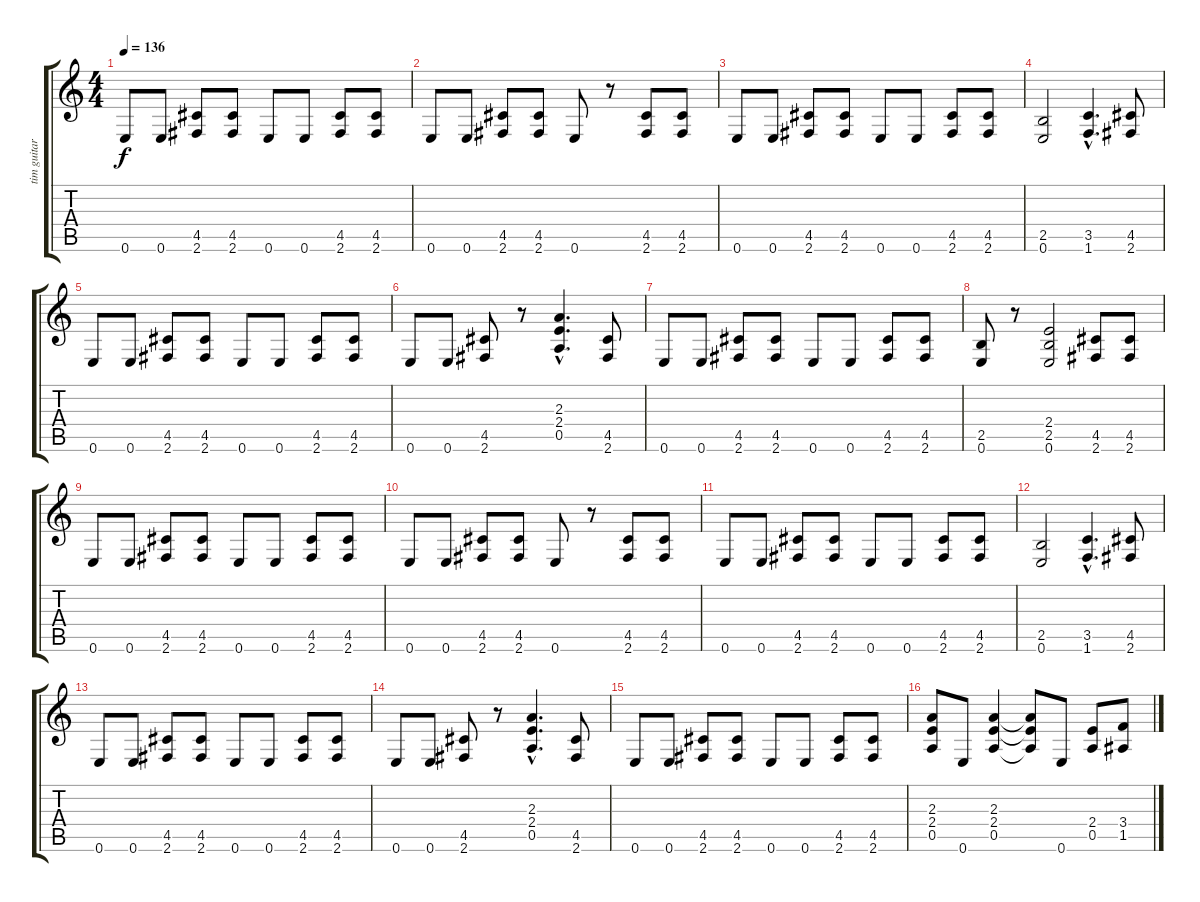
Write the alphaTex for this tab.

\track ("tim guitar 2" "tim guitar") {instrument distortionguitar}
\staff {score tabs}
\tuning (E4 B3 G3 D3 A2 E2) {hide}
\ts (4 4)
\tempo 136
\clef g2
\ks c
0.6.8{dy f} 0.6.8 (4.5 2.6).8 (4.5 2.6).8 0.6.8 0.6.8 (4.5 2.6).8 (4.5 2.6).8 |
0.6.8 0.6.8 (4.5 2.6).8 (4.5 2.6).8 0.6.8 r.8 (4.5 2.6).8 (4.5 2.6).8 |
0.6.8 0.6.8 (4.5 2.6).8 (4.5 2.6).8 0.6.8 0.6.8 (4.5 2.6).8 (4.5 2.6).8 |
(2.5 0.6).2 (3.5{hac} 1.6{hac}).4{d} (4.5 2.6).8 |
0.6.8 0.6.8 (4.5 2.6).8 (4.5 2.6).8 0.6.8 0.6.8 (4.5 2.6).8 (4.5 2.6).8 |
0.6.8 0.6.8 (4.5 2.6).8 r.8 (2.3{hac} 2.4{hac} 0.5{hac}).4{d} (4.5 2.6).8 |
0.6.8 0.6.8 (4.5 2.6).8 (4.5 2.6).8 0.6.8 0.6.8 (4.5 2.6).8 (4.5 2.6).8 |
(2.5 0.6).8 r.8 (2.4 2.5 0.6).2 (4.5 2.6).8 (4.5 2.6).8 |
0.6.8 0.6.8 (4.5 2.6).8 (4.5 2.6).8 0.6.8 0.6.8 (4.5 2.6).8 (4.5 2.6).8 |
0.6.8 0.6.8 (4.5 2.6).8 (4.5 2.6).8 0.6.8 r.8 (4.5 2.6).8 (4.5 2.6).8 |
0.6.8 0.6.8 (4.5 2.6).8 (4.5 2.6).8 0.6.8 0.6.8 (4.5 2.6).8 (4.5 2.6).8 |
(2.5 0.6).2 (3.5{hac} 1.6{hac}).4{d} (4.5 2.6).8 |
0.6.8 0.6.8 (4.5 2.6).8 (4.5 2.6).8 0.6.8 0.6.8 (4.5 2.6).8 (4.5 2.6).8 |
0.6.8 0.6.8 (4.5 2.6).8 r.8 (2.3{hac} 2.4{hac} 0.5{hac}).4{d} (4.5 2.6).8 |
0.6.8 0.6.8 (4.5 2.6).8 (4.5 2.6).8 0.6.8 0.6.8 (4.5 2.6).8 (4.5 2.6).8 |
(2.3 2.4 0.5).8 0.6.8 (2.3 2.4 0.5).4 (2.3{t} 2.4{t} 0.5{t}).8 0.6.8 (2.4 0.5).8 (3.4 1.5).8
